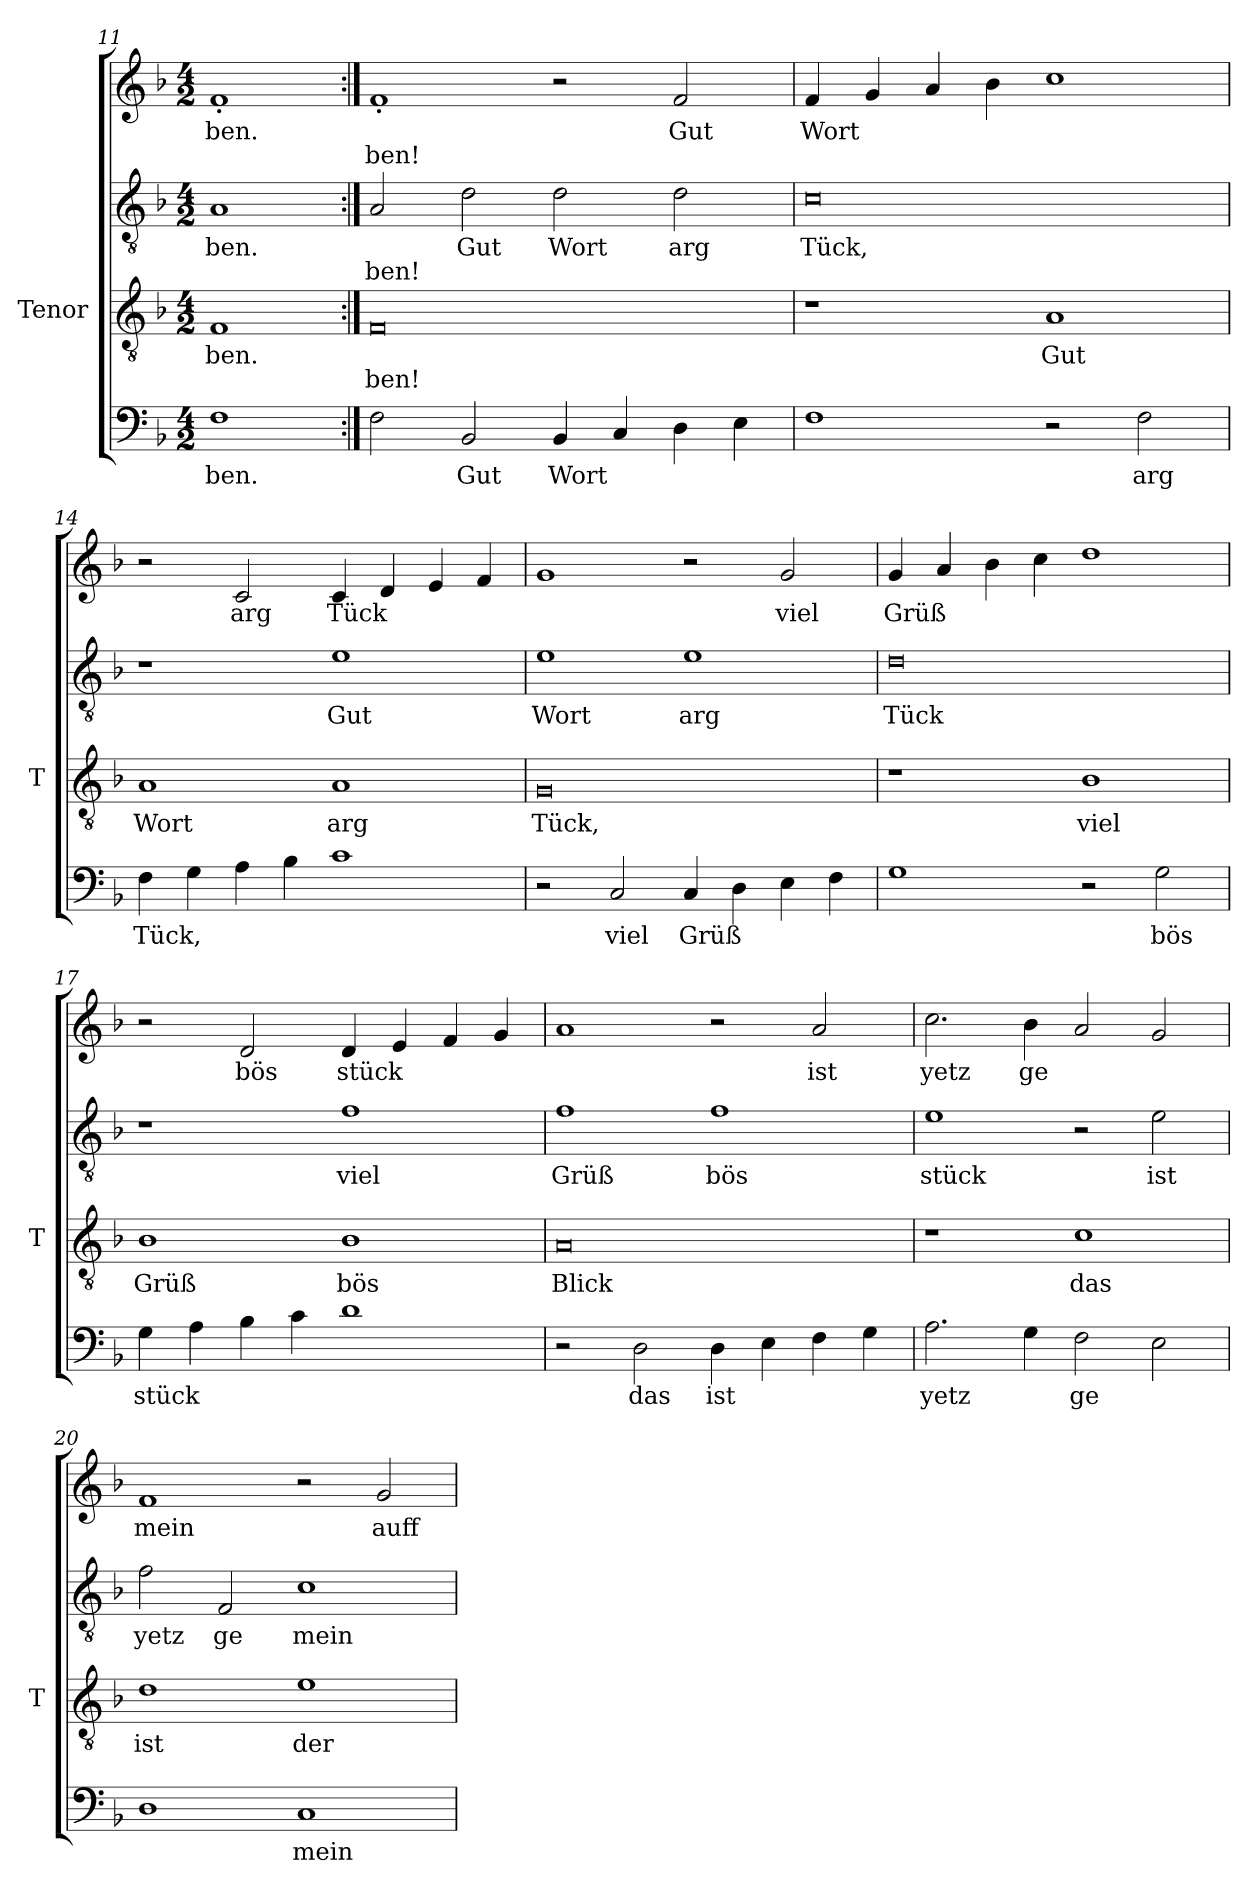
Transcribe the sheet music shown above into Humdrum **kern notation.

**kern	**text	**kern	**text	**text	**kern	**text	**text	**kern	**text	**text
*part4	*part4	*part3	*part3	*part3	*part2	*part2	*part2	*part1	*part1	*part1
*staff4	*staff4	*staff3	*staff3	*staff3	*staff2	*staff2	*staff2	*staff1	*staff1	*staff1
*	*	*I"Tenor	*	*	*	*	*	*	*	*
*	*	*I'T	*	*	*	*	*	*	*	*
*clefF4	*	*clefGv2	*	*	*clefGv2	*	*	*clefG2	*	*
*k[b-]	*	*k[b-]	*	*	*k[b-]	*	*	*k[b-]	*	*
*M4/2	*	*M4/2	*	*	*M4/2	*	*	*M4/2	*	*
=11	=11	=11	=11	=11	=11	=11	=11	=11	=11	=11
!	!LO:LY:b	!	!LO:LY:b	!	!	!LO:LY:b	!	!	!LO:LY:b	!
1F	ben.	1F	ben.	.	1A	ben.	.	1f'>	ben.	.
=12:|!	=12:|!	=12:|!	=12:|!	=12:|!	=12:|!	=12:|!	=12:|!	=12:|!	=12:|!	=12:|!
!	!	!	!	!LO:LY:b	!	!	!LO:LY:b	!	!	!LO:LY:b
2F\	.	0F	.	ben!	2A/	.	ben!	1f'>	.	ben!
!	!LO:LY:b	!	!	!	!	!LO:LY:b	!	!	!	!
2BB-/	Gut	.	.	.	2d\	Gut	.	.	.	.
!	!LO:LY:b	!	!	!	!	!LO:LY:b	!	!	!	!
4BB-/	Wort	.	.	.	2d\	Wort	.	2r	.	.
4C/	.	.	.	.	.	.	.	.	.	.
!	!	!	!	!	!	!LO:LY:b	!	!	!LO:LY:b	!
4D\	.	.	.	.	2d\	arg	.	2f/	Gut	.
4E\	.	.	.	.	.	.	.	.	.	.
!!LO:LB:g=z
=13	=13	=13	=13	=13	=13	=13	=13	=13	=13	=13
!	!	!	!	!	!	!LO:LY:b	!	!	!LO:LY:b	!
1F	.	1r	.	.	0c	Tück,	.	4f/	Wort	.
.	.	.	.	.	.	.	.	4g/	.	.
.	.	.	.	.	.	.	.	4a/	.	.
.	.	.	.	.	.	.	.	4b-\	.	.
!	!	!	!LO:LY:b	!	!	!	!	!	!	!
2r	.	1A	Gut	.	.	.	.	1cc	.	.
!	!LO:LY:b	!	!	!	!	!	!	!	!	!
2F\	arg	.	.	.	.	.	.	.	.	.
=14	=14	=14	=14	=14	=14	=14	=14	=14	=14	=14
!	!LO:LY:b	!	!LO:LY:b	!	!	!	!	!	!	!
4F\	Tück,	1A	Wort	.	1r	.	.	2r	.	.
4G\	.	.	.	.	.	.	.	.	.	.
!	!	!	!	!	!	!	!	!	!LO:LY:b	!
4A\	.	.	.	.	.	.	.	2c/	arg	.
4B-\	.	.	.	.	.	.	.	.	.	.
!	!	!	!LO:LY:b	!	!	!LO:LY:b	!	!	!LO:LY:b	!
1c	.	1A	arg	.	1e	Gut	.	4c/	Tück	.
.	.	.	.	.	.	.	.	4d/	.	.
.	.	.	.	.	.	.	.	4e/	.	.
.	.	.	.	.	.	.	.	4f/	.	.
=15	=15	=15	=15	=15	=15	=15	=15	=15	=15	=15
!	!	!	!LO:LY:b	!	!	!LO:LY:b	!	!	!	!
2r	.	0G	Tück,	.	1e	Wort	.	1g	.	.
!	!LO:LY:b	!	!	!	!	!	!	!	!	!
2C/	viel	.	.	.	.	.	.	.	.	.
!	!LO:LY:b	!	!	!	!	!LO:LY:b	!	!	!	!
4C/	Grüß	.	.	.	1e	arg	.	2r	.	.
4D\	.	.	.	.	.	.	.	.	.	.
!	!	!	!	!	!	!	!	!	!LO:LY:b	!
4E\	.	.	.	.	.	.	.	2g/	viel	.
4F\	.	.	.	.	.	.	.	.	.	.
=16	=16	=16	=16	=16	=16	=16	=16	=16	=16	=16
!	!	!	!	!	!	!LO:LY:b	!	!	!LO:LY:b	!
1G	.	1r	.	.	0d	Tück	.	4g/	Grüß	.
.	.	.	.	.	.	.	.	4a/	.	.
.	.	.	.	.	.	.	.	4b-\	.	.
.	.	.	.	.	.	.	.	4cc\	.	.
!	!	!	!LO:LY:b	!	!	!	!	!	!	!
2r	.	1B-	viel	.	.	.	.	1dd	.	.
!	!LO:LY:b	!	!	!	!	!	!	!	!	!
2G\	bös	.	.	.	.	.	.	.	.	.
=17	=17	=17	=17	=17	=17	=17	=17	=17	=17	=17
!	!LO:LY:b	!	!LO:LY:b	!	!	!	!	!	!	!
4G\	stück	1B-	Grüß	.	1r	.	.	2r	.	.
4A\	.	.	.	.	.	.	.	.	.	.
!	!	!	!	!	!	!	!	!	!LO:LY:b	!
4B-\	.	.	.	.	.	.	.	2d/	bös	.
4c\	.	.	.	.	.	.	.	.	.	.
!	!	!	!LO:LY:b	!	!	!LO:LY:b	!	!	!LO:LY:b	!
1d	.	1B-	bös	.	1f	viel	.	4d/	stück	.
.	.	.	.	.	.	.	.	4e/	.	.
.	.	.	.	.	.	.	.	4f/	.	.
.	.	.	.	.	.	.	.	4g/	.	.
=18	=18	=18	=18	=18	=18	=18	=18	=18	=18	=18
!	!	!	!LO:LY:b	!	!	!LO:LY:b	!	!	!	!
2r	.	0A	Blick	.	1f	Grüß	.	1a	.	.
!	!LO:LY:b	!	!	!	!	!	!	!	!	!
2D\	das	.	.	.	.	.	.	.	.	.
!	!LO:LY:b	!	!	!	!	!LO:LY:b	!	!	!	!
4D\	ist	.	.	.	1f	bös	.	2r	.	.
4E\	.	.	.	.	.	.	.	.	.	.
!	!	!	!	!	!	!	!	!	!LO:LY:b	!
4F\	.	.	.	.	.	.	.	2a/	ist	.
4G\	.	.	.	.	.	.	.	.	.	.
!!LO:PB:g=z
=19	=19	=19	=19	=19	=19	=19	=19	=19	=19	=19
!	!LO:LY:b	!	!	!	!	!LO:LY:b	!	!	!LO:LY:b	!
2.A\	yetz	1r	.	.	1e	stück	.	2.cc\	yetz	.
!	!	!	!	!	!	!	!	!	!LO:LY:b	!
4G\	.	.	.	.	.	.	.	4b-\	ge	.
!	!LO:LY:b	!	!LO:LY:b	!	!	!	!	!	!	!
2F\	ge	1c	das	.	2r	.	.	2a/	.	.
!	!	!	!	!	!	!LO:LY:b	!	!	!	!
2E\	.	.	.	.	2e\	ist	.	2g/	.	.
=20	=20	=20	=20	=20	=20	=20	=20	=20	=20	=20
!	!	!	!LO:LY:b	!	!	!LO:LY:b	!	!	!LO:LY:b	!
1D	.	1d	ist	.	2f\	yetz	.	1f	mein	.
!	!	!	!	!	!	!LO:LY:b	!	!	!	!
.	.	.	.	.	2F/	ge	.	.	.	.
!	!LO:LY:b	!	!LO:LY:b	!	!	!LO:LY:b	!	!	!	!
1C	mein	1e	der	.	1c	mein	.	2r	.	.
!	!	!	!	!	!	!	!	!	!LO:LY:b	!
.	.	.	.	.	.	.	.	2g/	auff	.
=	=	=	=	=	=	=	=	=	=	=
*-	*-	*-	*-	*-	*-	*-	*-	*-	*-	*-
